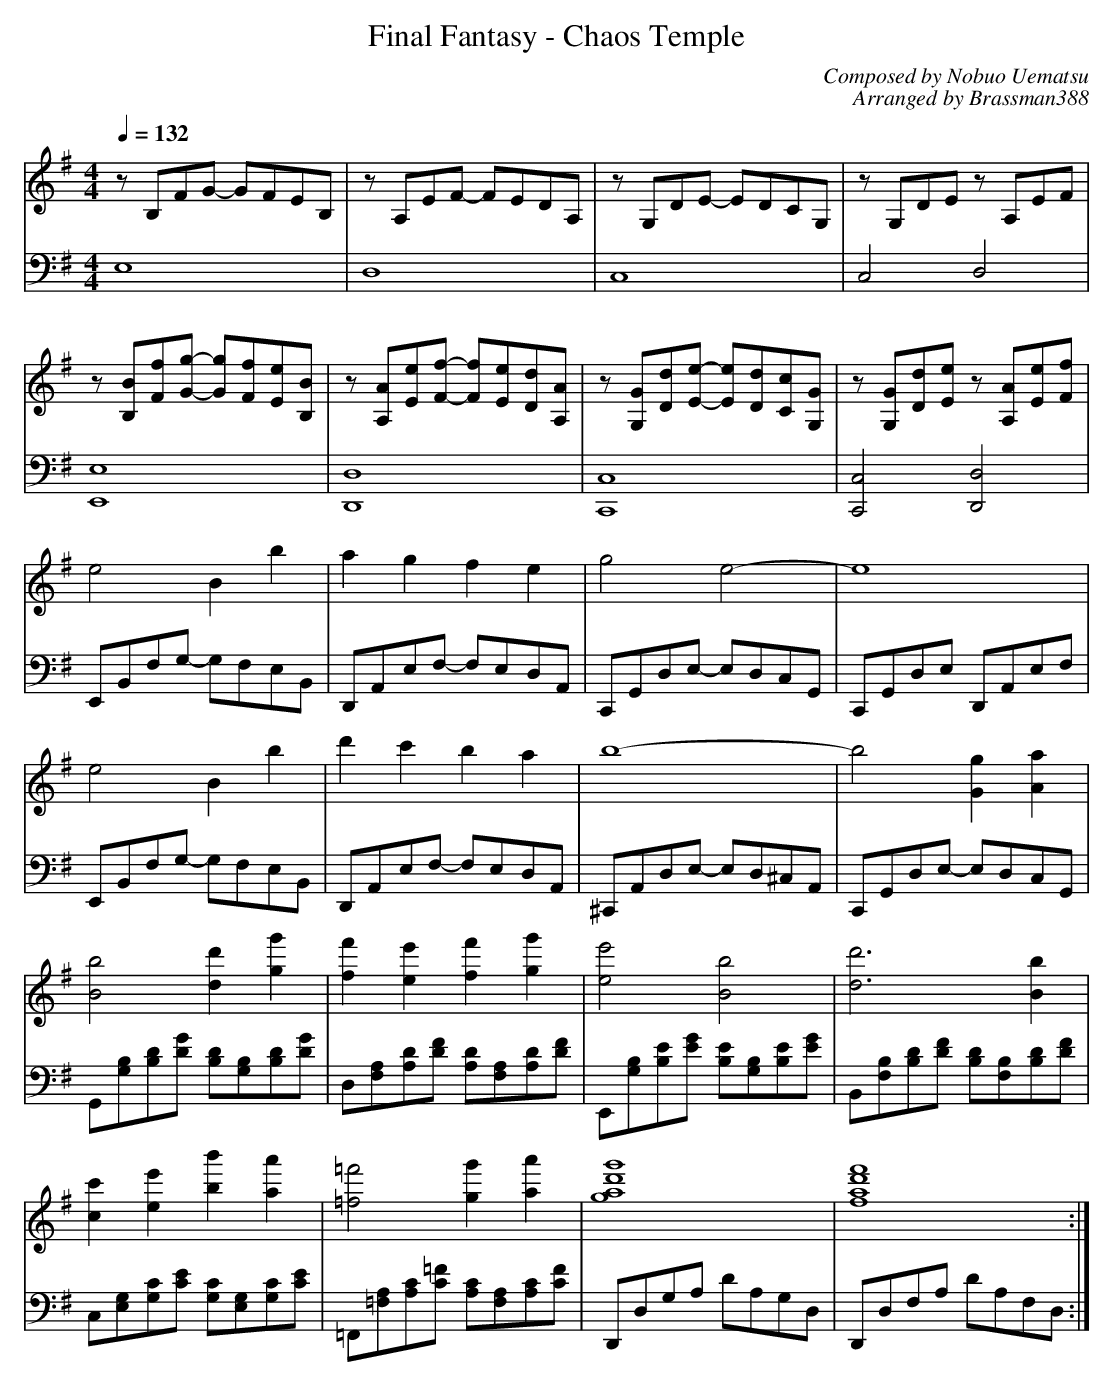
X:1
T:Final Fantasy - Chaos Temple
C:Composed by Nobuo Uematsu
C:Arranged by Brassman388
M:4/4
Q:1/4=132
L:1/8
V:T treble
V:B bass
K:G
[V:T] z                  B,FG- GFEB,                      | z                     A,EF- FEDA,                      | z                  G,DE- EDCG,                      | z                  G,DE z A,EF                    |
[V:B] E,8                                                 | D,8                                                    | C,8                                                 | C,4                D,4                            |
[V:T] z                  [B,B][Ff][Gg]- [Gg][Ff][Ee][B,B] | z                     [A,A][Ee][Ff]- [Ff][Ee][Dd][A,A] | z                  [G,G][Dd][Ee]- [Ee][Dd][Cc][G,G] | z                  [G,G][Dd][Ee] z [A,A][Ee][Ff]  |
[V:B] [E,,E,]8                                            | [D,,D,]8                                               | [C,,C,]8                                            | [C,,C,]4           [D,,D,]4                       |
[V:T] e4                 B2 b2                            | a2                    g2 f2 e2                         | g4                 e4-                              | e8                                                |
[V:B] E,,B,,F,G,-        G,F,E,B,,                        | D,,A,,E,F,-           F,E,D,A,,                        | C,,G,,D,E,-        E,D,C,G,,                        | C,,G,,D,E,         D,,A,,E,F,                     |
[V:T] e4                 B2 b2                            | d'2                   c'2 b2 a2                        | b8-                                                 | b4                 [Gg]2 [Aa]2                    |
[V:B] E,,B,,F,G,-        G,F,E,B,,                        | D,,A,,E,F,-           F,E,D,A,,                        | ^C,,A,,D,E,-       E,D,^C,A,,                       | C,,G,,D,E,-        E,D,C,G,,                      |
[V:T] [Bb]4              [dd']2 [gg']2                    | [ff']2                [ee']2 [ff']2 [gg']2             | [ee']4             [Bb]4                            | [dd']6             [Bb]2                          |
[V:B] G,,[G,B,][B,D][DG] [B,D][G,B,][B,D][DG]             | D,[F,A,][A,D][DF]     [A,D][F,A,][A,D][DF]             | E,,[G,B,][B,E][EG] [B,E][G,B,][B,E][EG]             | B,,[F,B,][B,D][DF] [B,D][F,B,][B,D][DF]           |
[V:T] [cc']2             [ee']2 [bb']2 [aa']2             | [=f=f']4              [gg']2 [aa']2                    | [gad'g']8                                           | [fad'f']8                                        :|
[V:B] C,[E,G,][G,C][CE]  [G,C][E,G,][G,C][CE]             | =F,,[=F,A,][A,C][C=F] [A,C][F,A,][A,C][CF]             | D,,D,G,A,          DA,G,D,                          | D,,D,F,A,          DA,F,D,                       :|
